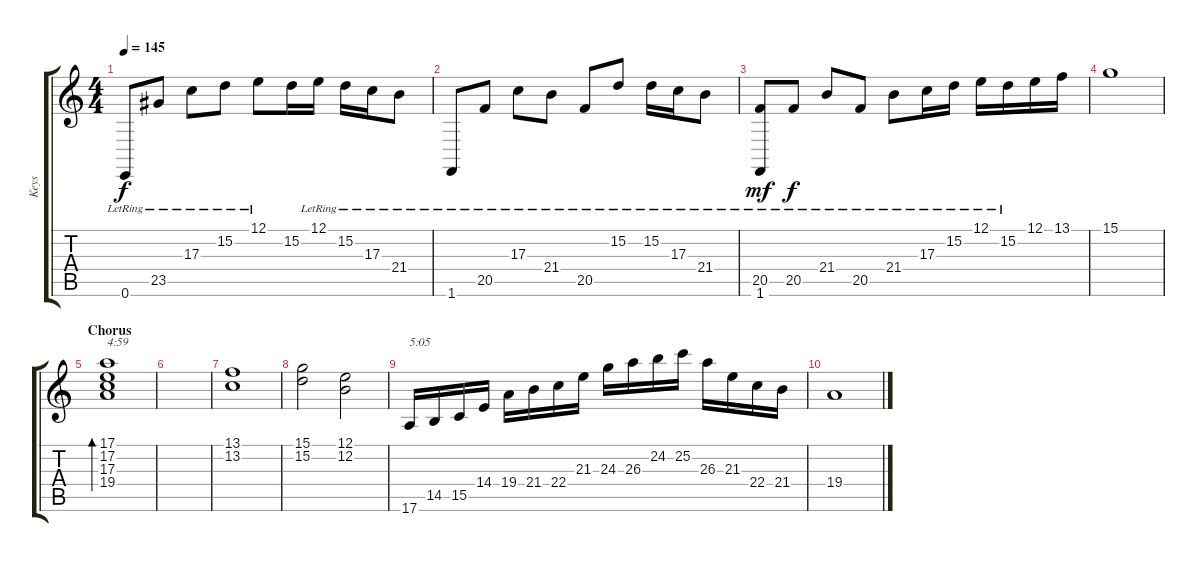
\track ("Keys" "Keys") {instrument acousticgrandpiano}
\staff {score tabs}
\tuning (E4 B3 G3 D3 A2 E2) {hide}
\ts (4 4)
\tempo 145
\clef g2
\ks c
0.6{lr}.8{dy f} 23.5{lr}.8 17.3{lr}.8 15.2{lr}.8 12.1{lr}.8 15.2.16 12.1{lr}.16 15.2{lr}.16 17.3{lr}.16 21.4{lr}.8 |
1.6{lr}.8 20.5{lr}.8 17.3{lr}.8 21.4{lr}.8 20.5{lr}.8 15.2{lr}.8 15.2{lr}.16 17.3{lr}.16 21.4{lr}.8 |
(20.5 1.6{lr}).8{dy mf} 20.5{lr}.8{dy f} 21.4{lr}.8 20.5{lr}.8 21.4{lr}.8 17.3{lr}.16 15.2{lr}.16 12.1{lr}.16 15.2{lr}.16 12.1.16 13.1.16 |
15.1.1 |
\section ("" "Chorus")
(17.1 17.2 17.3 19.4).1{bd 60 txt "4:59"} |
|
(13.1 13.2).1 |
(15.1 15.2).2 (12.1 12.2).2 |
17.6.16{txt "5:05"} 14.5.16 15.5.16 14.4.16 19.4.16 21.4.16 22.4.16 21.3.16 24.3.16 26.3.16 24.2.16 25.2.16 26.3.16 21.3.16 22.4.16 21.4.16 |
19.4.1
